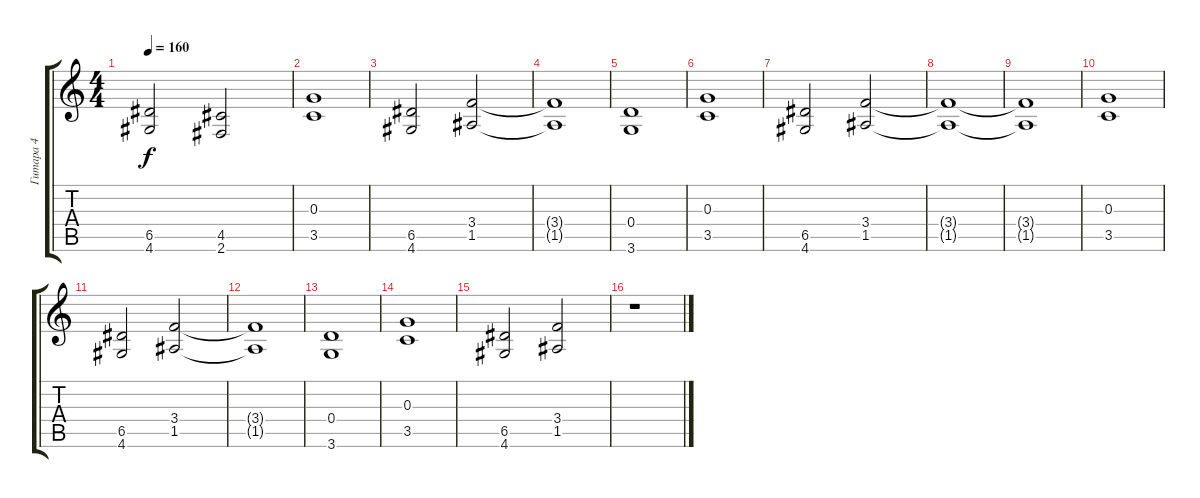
\track ("Гитара 4" "Гитара 4") {instrument distortionguitar}
\staff {score tabs}
\tuning (E4 B3 G3 D3 A2 E2) {hide}
\ts (4 4)
\tempo 160
\clef g2
\ks c
(6.5 4.6).2{dy f} (4.5 2.6).2 |
(0.3 3.5).1 |
(6.5 4.6).2 (3.4 1.5).2 |
(3.4{t} 1.5{t}).1 |
(0.4 3.6).1 |
(0.3 3.5).1 |
(6.5 4.6).2 (3.4 1.5).2 |
(3.4{t} 1.5{t}).1 |
(3.4{t} 1.5{t}).1 |
(0.3 3.5).1 |
(6.5 4.6).2 (3.4 1.5).2 |
(3.4{t} 1.5{t}).1 |
(0.4 3.6).1 |
(0.3 3.5).1 |
(6.5 4.6).2 (3.4 1.5).2 |
r.1
